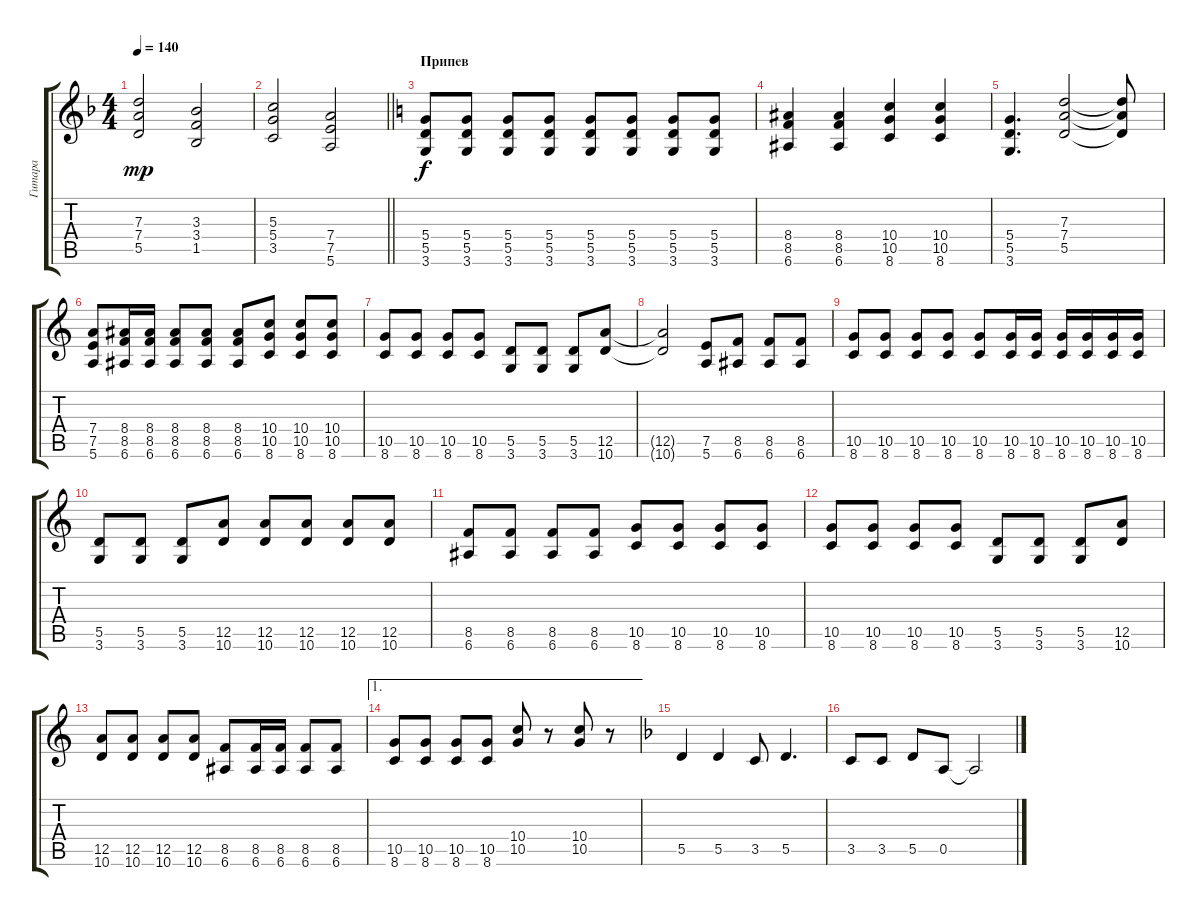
\track ("Гитара" "Гитара") {instrument overdrivenguitar}
\staff {score tabs}
\tuning (E4 B3 G3 D3 A2 E2) {hide}
\ts (4 4)
\tempo 140
\clef g2
\ks f
(7.3 7.4 5.5).2{dy mp} (3.3 3.4 1.5).2 |
\barLineRight lightlight
(5.3 5.4 3.5).2 (7.4 7.5 5.6).2 |
\section ("" "Припев")
\ks c
(5.4 5.5 3.6).8{dy f} (5.4 5.5 3.6).8 (5.4 5.5 3.6).8 (5.4 5.5 3.6).8 (5.4 5.5 3.6).8 (5.4 5.5 3.6).8 (5.4 5.5 3.6).8 (5.4 5.5 3.6).8 |
(8.4 8.5 6.6).4 (8.4 8.5 6.6).4 (10.4 10.5 8.6).4 (10.4 10.5 8.6).4 |
(5.4 5.5 3.6).4{d} (7.3 7.4 5.5).2 (7.3{t} 7.4{t} 5.5{t}).8 |
(7.4 7.5 5.6).8 (8.4 8.5 6.6).16 (8.4 8.5 6.6).16 (8.4 8.5 6.6).8 (8.4 8.5 6.6).8 (8.4 8.5 6.6).8 (10.4 10.5 8.6).8 (10.4 10.5 8.6).8 (10.4 10.5 8.6).8 |
(10.5 8.6).8 (10.5 8.6).8 (10.5 8.6).8 (10.5 8.6).8 (5.5 3.6).8 (5.5 3.6).8 (5.5 3.6).8 (12.5 10.6).8 |
(12.5{t} 10.6{t}).2 (7.5 5.6).8 (8.5 6.6).8 (8.5 6.6).8 (8.5 6.6).8 |
(10.5 8.6).8 (10.5 8.6).8 (10.5 8.6).8 (10.5 8.6).8 (10.5 8.6).8 (10.5 8.6).16 (10.5 8.6).16 (10.5 8.6).16 (10.5 8.6).16 (10.5 8.6).16 (10.5 8.6).16 |
(5.5 3.6).8 (5.5 3.6).8 (5.5 3.6).8 (12.5 10.6).8 (12.5 10.6).8 (12.5 10.6).8 (12.5 10.6).8 (12.5 10.6).8 |
(8.5 6.6).8 (8.5 6.6).8 (8.5 6.6).8 (8.5 6.6).8 (10.5 8.6).8 (10.5 8.6).8 (10.5 8.6).8 (10.5 8.6).8 |
(10.5 8.6).8 (10.5 8.6).8 (10.5 8.6).8 (10.5 8.6).8 (5.5 3.6).8 (5.5 3.6).8 (5.5 3.6).8 (12.5 10.6).8 |
(12.5 10.6).8 (12.5 10.6).8 (12.5 10.6).8 (12.5 10.6).8 (8.5 6.6).8 (8.5 6.6).16 (8.5 6.6).16 (8.5 6.6).8 (8.5 6.6).8 |
\ae 1
(10.5 8.6).8 (10.5 8.6).8 (10.5 8.6).8 (10.5 8.6).8 (10.4 10.5).8 r.8 (10.4 10.5).8 r.8 |
\ks f
5.5.4 5.5.4 3.5.8 5.5.4{d} |
3.5.8 3.5.8 5.5.8 0.5.8 0.5{t}.2
